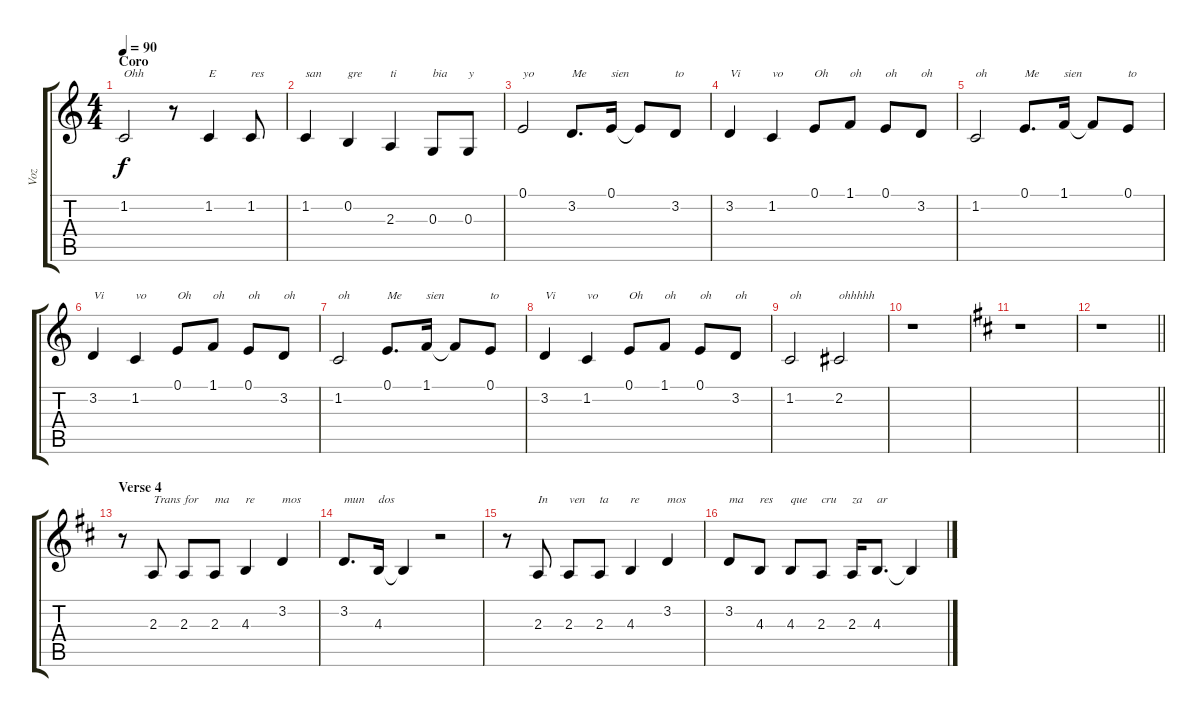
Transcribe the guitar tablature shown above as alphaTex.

\track ("Voz" "Voz") {solo instrument acousticgrandpiano}
\staff {score tabs}
\tuning (E4 B3 G3 D3 A2 E2) {hide}
\ts (4 4)
\section ("" "Coro")
\tempo 90
\clef g2
\ks c
1.2.2{txt "Ohh" dy f} r.8 1.2.4{txt "E"} 1.2.8{txt "res"} |
1.2.4{txt "san"} 0.2.4{txt "gre"} 2.3.4{txt "ti"} 0.3.8{txt "bia"} 0.3.8{txt "y"} |
0.1.2{txt "yo"} 3.2.8{d txt "Me"} 0.1.16{txt "sien"} 0.1{t}.8 3.2.8{txt "to"} |
3.2.4{txt "Vi"} 1.2.4{txt "vo"} 0.1.8{txt "Oh"} 1.1.8{txt "oh"} 0.1.8{txt "oh"} 3.2.8{txt "oh"} |
1.2.2{txt "oh"} 0.1.8{d txt "Me"} 1.1.16{txt "sien"} 1.1{t}.8 0.1.8{txt "to"} |
3.2.4{txt "Vi"} 1.2.4{txt "vo"} 0.1.8{txt "Oh"} 1.1.8{txt "oh"} 0.1.8{txt "oh"} 3.2.8{txt "oh"} |
1.2.2{txt "oh"} 0.1.8{d txt "Me"} 1.1.16{txt "sien"} 1.1{t}.8 0.1.8{txt "to"} |
3.2.4{txt "Vi"} 1.2.4{txt "vo"} 0.1.8{txt "Oh"} 1.1.8{txt "oh"} 0.1.8{txt "oh"} 3.2.8{txt "oh"} |
1.2.2{txt "oh"} 2.2.2{txt "ohhhhh"} |
r.1 |
\ks d
r.1 |
\barLineRight lightlight
r.1 |
\section ("" "Verse 4")
r.8 2.3.8{txt "Trans"} 2.3.8{txt "for"} 2.3.8{txt "ma"} 4.3.4{txt "re"} 3.2.4{txt "mos"} |
3.2.8{d txt "mun"} 4.3.16{txt "dos"} 4.3{t}.4 r.2 |
r.8 2.3.8{txt "In"} 2.3.8{txt "ven"} 2.3.8{txt "ta"} 4.3.4{txt "re"} 3.2.4{txt "mos"} |
3.2.8{txt "ma"} 4.3.8{txt "res"} 4.3.8{txt "que"} 2.3.8{txt "cru"} 2.3.16{txt "za"} 4.3.8{d txt "ar"} 4.3{t}.4
